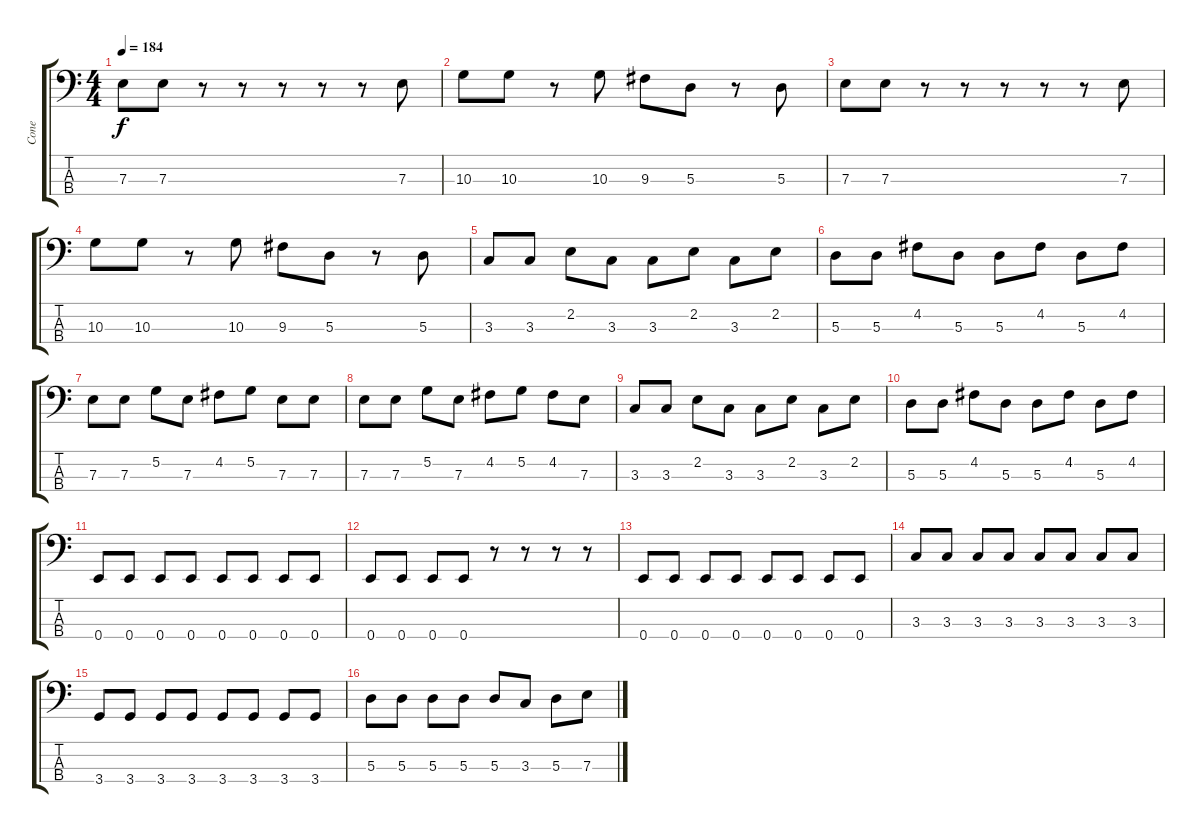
\track ("Cone" "Cone") {instrument electricbassfinger}
\staff {score tabs}
\tuning (G2 D2 A1 E1) {hide}
\ts (4 4)
\tempo 184
\clef f4
\ks c
7.3.8{dy f} 7.3.8 r.8 r.8 r.8 r.8 r.8 7.3.8 |
10.3.8 10.3.8 r.8 10.3.8 9.3.8 5.3.8 r.8 5.3.8 |
7.3.8 7.3.8 r.8 r.8 r.8 r.8 r.8 7.3.8 |
10.3.8 10.3.8 r.8 10.3.8 9.3.8 5.3.8 r.8 5.3.8 |
3.3.8 3.3.8 2.2.8 3.3.8 3.3.8 2.2.8 3.3.8 2.2.8 |
5.3.8 5.3.8 4.2.8 5.3.8 5.3.8 4.2.8 5.3.8 4.2.8 |
7.3.8 7.3.8 5.2.8 7.3.8 4.2.8 5.2.8 7.3.8 7.3.8 |
7.3.8 7.3.8 5.2.8 7.3.8 4.2.8 5.2.8 4.2.8 7.3.8 |
3.3.8 3.3.8 2.2.8 3.3.8 3.3.8 2.2.8 3.3.8 2.2.8 |
5.3.8 5.3.8 4.2.8 5.3.8 5.3.8 4.2.8 5.3.8 4.2.8 |
0.4.8 0.4.8 0.4.8 0.4.8 0.4.8 0.4.8 0.4.8 0.4.8 |
0.4.8 0.4.8 0.4.8 0.4.8 r.8 r.8 r.8 r.8 |
0.4.8 0.4.8 0.4.8 0.4.8 0.4.8 0.4.8 0.4.8 0.4.8 |
3.3.8 3.3.8 3.3.8 3.3.8 3.3.8 3.3.8 3.3.8 3.3.8 |
3.4.8 3.4.8 3.4.8 3.4.8 3.4.8 3.4.8 3.4.8 3.4.8 |
5.3.8 5.3.8 5.3.8 5.3.8 5.3.8 3.3.8 5.3.8 7.3.8
